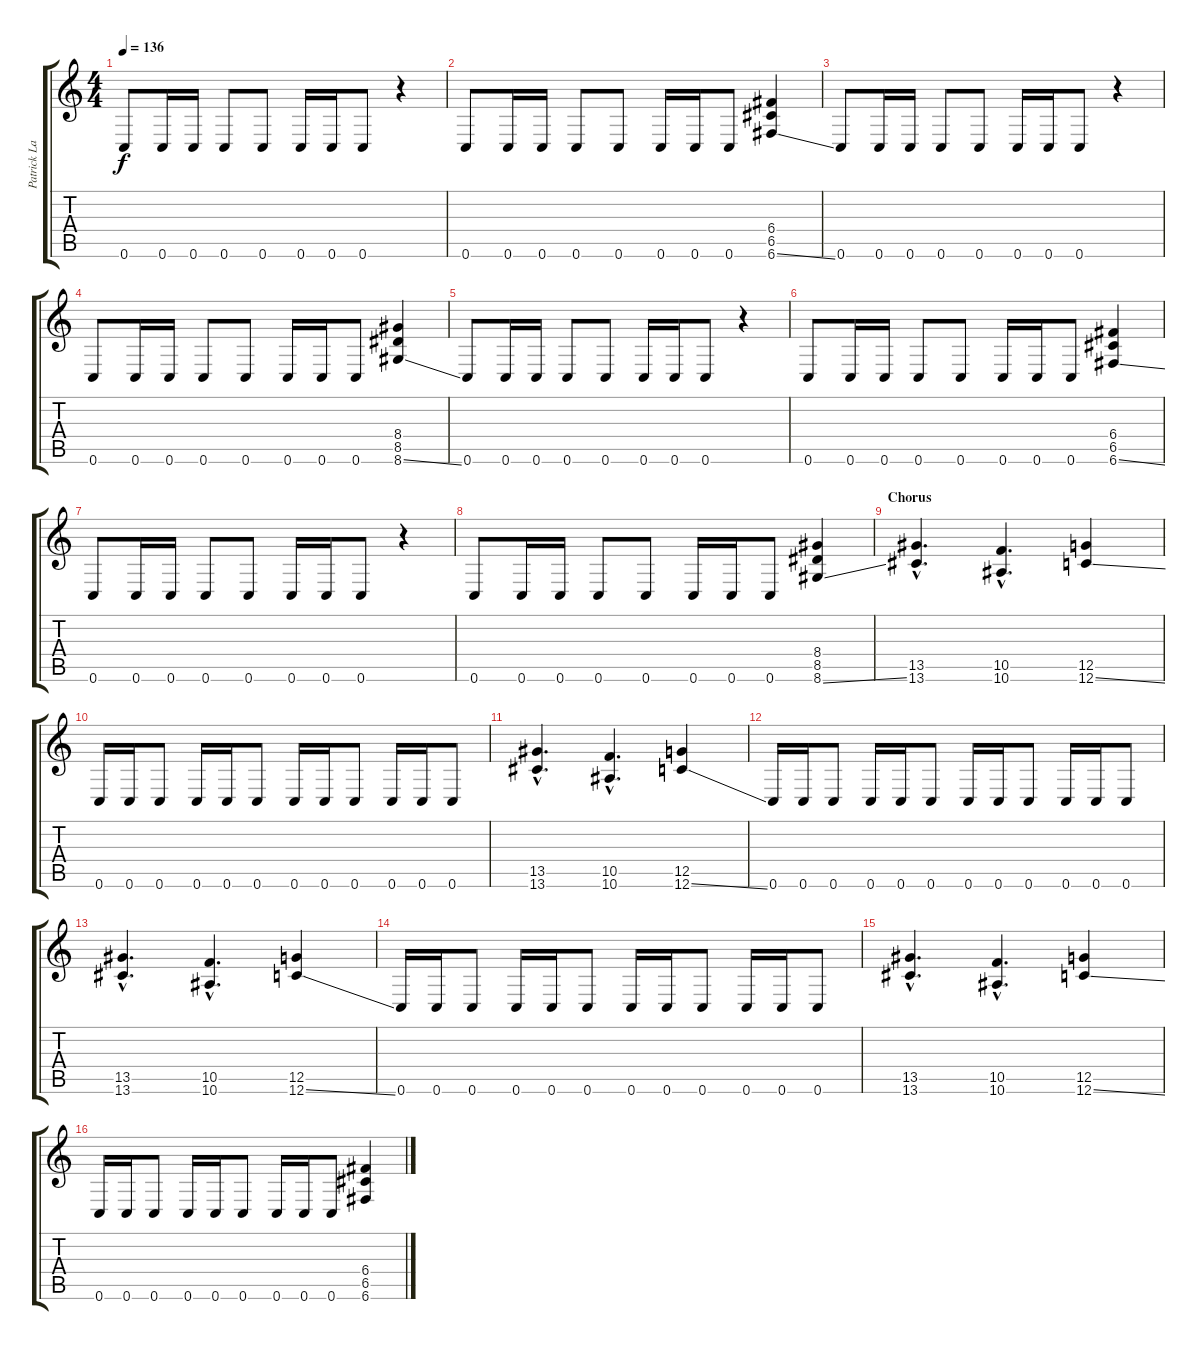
\track ("Patrick Lachman" "Patrick La") {instrument distortionguitar}
\staff {score tabs}
\tuning (D4 A3 F3 C3 G2 C2) {hide}
\ts (4 4)
\tempo 136
\clef g2
\ks c
0.6.8{dy f} 0.6.16 0.6.16 0.6.8 0.6.8 0.6.16 0.6.16 0.6.8 r.4 |
0.6.8 0.6.16 0.6.16 0.6.8 0.6.8 0.6.16 0.6.16 0.6.8 (6.4 6.5 6.6{ss}).4 |
0.6.8 0.6.16 0.6.16 0.6.8 0.6.8 0.6.16 0.6.16 0.6.8 r.4 |
0.6.8 0.6.16 0.6.16 0.6.8 0.6.8 0.6.16 0.6.16 0.6.8 (8.4 8.5 8.6{ss}).4 |
0.6.8 0.6.16 0.6.16 0.6.8 0.6.8 0.6.16 0.6.16 0.6.8 r.4 |
0.6.8 0.6.16 0.6.16 0.6.8 0.6.8 0.6.16 0.6.16 0.6.8 (6.4 6.5 6.6{ss}).4 |
0.6.8 0.6.16 0.6.16 0.6.8 0.6.8 0.6.16 0.6.16 0.6.8 r.4 |
0.6.8 0.6.16 0.6.16 0.6.8 0.6.8 0.6.16 0.6.16 0.6.8 (8.4 8.5 8.6{ss}).4 |
\section ("" "Chorus")
(13.5{hac} 13.6{hac}).4{d} (10.5{hac} 10.6{hac}).4{d} (12.5 12.6{ss}).4 |
0.6.16 0.6.16 0.6.8 0.6.16 0.6.16 0.6.8 0.6.16 0.6.16 0.6.8 0.6.16 0.6.16 0.6.8 |
(13.5{hac} 13.6{hac}).4{d} (10.5{hac} 10.6{hac}).4{d} (12.5 12.6{ss}).4 |
0.6.16 0.6.16 0.6.8 0.6.16 0.6.16 0.6.8 0.6.16 0.6.16 0.6.8 0.6.16 0.6.16 0.6.8 |
(13.5{hac} 13.6{hac}).4{d} (10.5{hac} 10.6{hac}).4{d} (12.5 12.6{ss}).4 |
0.6.16 0.6.16 0.6.8 0.6.16 0.6.16 0.6.8 0.6.16 0.6.16 0.6.8 0.6.16 0.6.16 0.6.8 |
(13.5{hac} 13.6{hac}).4{d} (10.5{hac} 10.6{hac}).4{d} (12.5 12.6{ss}).4 |
0.6.16 0.6.16 0.6.8 0.6.16 0.6.16 0.6.8 0.6.16 0.6.16 0.6.8 (6.4 6.5 6.6{ss}).4
